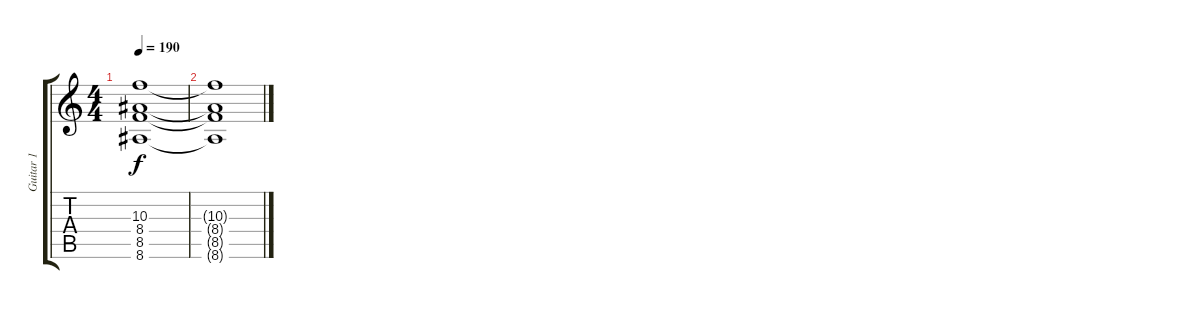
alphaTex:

\track ("Guitar 1" "Guitar 1") {instrument distortionguitar}
\staff {score tabs}
\tuning (E4 B3 G3 D3 A2 D2) {hide}
\ts (4 4)
\tempo 190
\clef g2
\ks c
(10.3{t} 8.4{t} 8.5{t} 8.6{t}).1{dy f} |
(10.3{t} 8.4{t} 8.5{t} 8.6{t}).1
